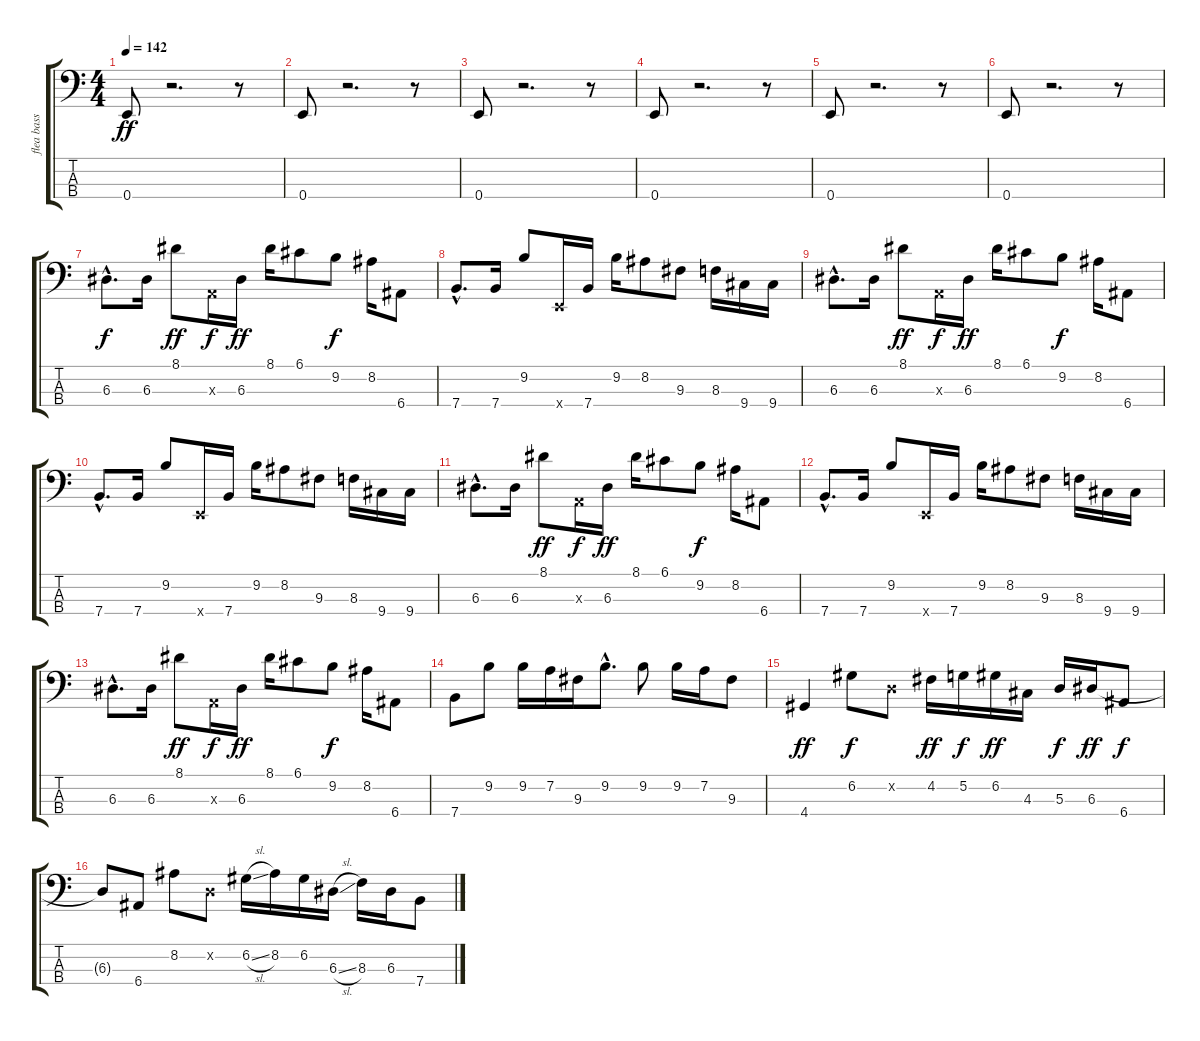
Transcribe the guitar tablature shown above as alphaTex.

\track ("flea bass" "flea bass") {instrument slapbass1}
\staff {score tabs}
\tuning (G2 D2 A1 E1) {hide}
\ts (4 4)
\tempo 142
\clef f4
\ks c
0.4.8{dy ff} r.2{d} r.8 |
0.4.8 r.2{d} r.8 |
0.4.8 r.2{d} r.8 |
0.4.8 r.2{d} r.8 |
0.4.8 r.2{d} r.8 |
0.4.8 r.2{d} r.8 |
6.3{hac}.8{d dy f} 6.3.16 8.1.8{dy ff} 0.3{x}.16{dy f} 6.3.16{dy ff} 8.1.16 6.1.8 9.2.8{dy f} 8.2.16 6.4.8 |
7.4{hac}.8{d} 7.4.16 9.2.8 0.4{x}.16 7.4.16 9.2.16 8.2.8 9.3.8 8.3.16 9.4.16 9.4.16 |
6.3{hac}.8{d} 6.3.16 8.1.8{dy ff} 0.3{x}.16{dy f} 6.3.16{dy ff} 8.1.16 6.1.8 9.2.8{dy f} 8.2.16 6.4.8 |
7.4{hac}.8{d} 7.4.16 9.2.8 0.4{x}.16 7.4.16 9.2.16 8.2.8 9.3.8 8.3.16 9.4.16 9.4.16 |
6.3{hac}.8{d} 6.3.16 8.1.8{dy ff} 0.3{x}.16{dy f} 6.3.16{dy ff} 8.1.16 6.1.8 9.2.8{dy f} 8.2.16 6.4.8 |
7.4{hac}.8{d} 7.4.16 9.2.8 0.4{x}.16 7.4.16 9.2.16 8.2.8 9.3.8 8.3.16 9.4.16 9.4.16 |
6.3{hac}.8{d} 6.3.16 8.1.8{dy ff} 0.3{x}.16{dy f} 6.3.16{dy ff} 8.1.16 6.1.8 9.2.8{dy f} 8.2.16 6.4.8 |
7.4.8 9.2.8 9.2.16 7.2.16 9.3.16 9.2{hac}.8{d} 9.2.8 9.2.16 7.2.16 9.3.8 |
4.4.4{dy ff} 6.2.8{dy f} 0.2{x}.8 4.2.16{dy ff} 5.2.16{dy f} 6.2.16{dy ff} 4.3.16 5.3.16{dy f} 6.3.16{dy ff} 6.4.8{dy f} |
6.3{t}.8 6.4.8 8.2.8 0.2{x}.8 6.2{sl}.16 8.2.16 6.2.16 6.3{sl}.16 8.3.16 6.3.16 7.4.8
